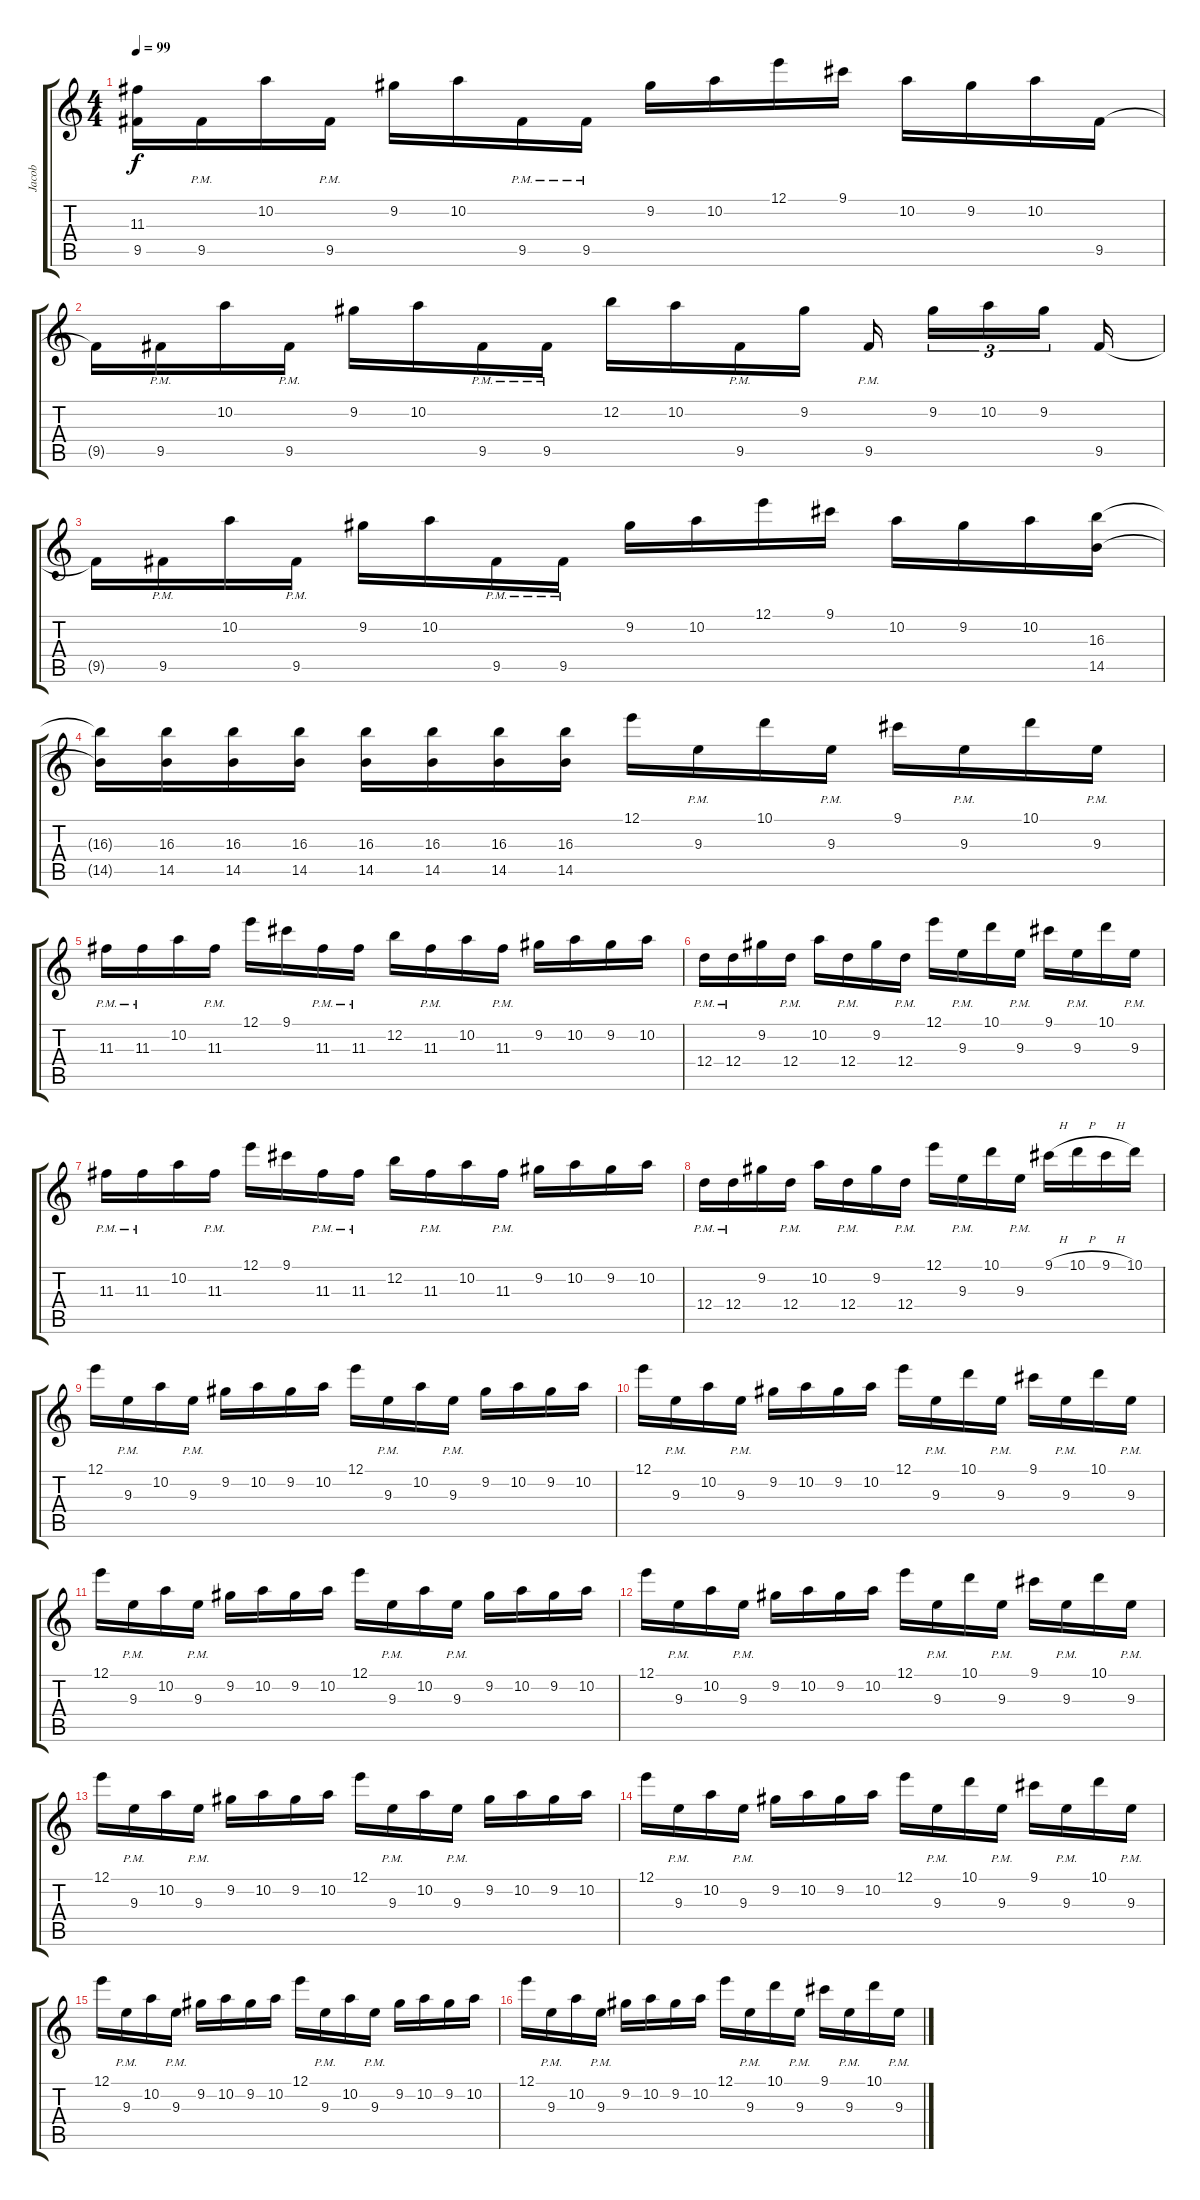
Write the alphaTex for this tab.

\track ("Jacob" "Jacob") {instrument overdrivenguitar}
\staff {score tabs}
\tuning (E4 B3 G3 D3 A2 D2) {hide}
\ts (4 4)
\tempo 99
\clef g2
\ks c
(11.3{t} 9.5{t}).16{dy f} 9.5{pm}.16 10.2.16 9.5{pm}.16 9.2.16 10.2.16 9.5{pm}.16 9.5{pm}.16 9.2.16 10.2.16 12.1.16 9.1.16 10.2.16 9.2.16 10.2.16 9.5.16 |
9.5{t}.16 9.5{pm}.16 10.2.16 9.5{pm}.16 9.2.16 10.2.16 9.5{pm}.16 9.5{pm}.16 12.2.16 10.2.16 9.5{pm}.16 9.2.16 9.5{pm}.16{beam splitsecondary} 9.2.16{tu (3 2)} 10.2.16{tu (3 2)} 9.2.16{tu (3 2) beam splitsecondary} 9.5.16 |
9.5{t}.16 9.5{pm}.16 10.2.16 9.5{pm}.16 9.2.16 10.2.16 9.5{pm}.16 9.5{pm}.16 9.2.16 10.2.16 12.1.16 9.1.16 10.2.16 9.2.16 10.2.16 (16.3 14.5).16 |
(16.3{t} 14.5{t}).16 (16.3 14.5).16 (16.3 14.5).16 (16.3 14.5).16 (16.3 14.5).16 (16.3 14.5).16 (16.3 14.5).16 (16.3 14.5).16 12.1.16 9.3{pm}.16 10.1.16 9.3{pm}.16 9.1.16 9.3{pm}.16 10.1.16 9.3{pm}.16 |
11.3{pm}.16 11.3{pm}.16 10.2.16 11.3{pm}.16 12.1.16 9.1.16 11.3{pm}.16 11.3{pm}.16 12.2.16 11.3{pm}.16 10.2.16 11.3{pm}.16 9.2.16 10.2.16 9.2.16 10.2.16 |
12.4{pm}.16 12.4{pm}.16 9.2.16 12.4{pm}.16 10.2.16 12.4{pm}.16 9.2.16 12.4{pm}.16 12.1.16 9.3{pm}.16 10.1.16 9.3{pm}.16 9.1.16 9.3{pm}.16 10.1.16 9.3{pm}.16 |
11.3{pm}.16 11.3{pm}.16 10.2.16 11.3{pm}.16 12.1.16 9.1.16 11.3{pm}.16 11.3{pm}.16 12.2.16 11.3{pm}.16 10.2.16 11.3{pm}.16 9.2.16 10.2.16 9.2.16 10.2.16 |
12.4{pm}.16 12.4{pm}.16 9.2.16 12.4{pm}.16 10.2.16 12.4{pm}.16 9.2.16 12.4{pm}.16 12.1.16 9.3{pm}.16 10.1.16 9.3{pm}.16 9.1{h}.16 10.1{h}.16 9.1{h}.16 10.1.16 |
12.1.16 9.3{pm}.16 10.2.16 9.3{pm}.16 9.2.16 10.2.16 9.2.16 10.2.16 12.1.16 9.3{pm}.16 10.2.16 9.3{pm}.16 9.2.16 10.2.16 9.2.16 10.2.16 |
12.1.16 9.3{pm}.16 10.2.16 9.3{pm}.16 9.2.16 10.2.16 9.2.16 10.2.16 12.1.16 9.3{pm}.16 10.1.16 9.3{pm}.16 9.1.16 9.3{pm}.16 10.1.16 9.3{pm}.16 |
12.1.16 9.3{pm}.16 10.2.16 9.3{pm}.16 9.2.16 10.2.16 9.2.16 10.2.16 12.1.16 9.3{pm}.16 10.2.16 9.3{pm}.16 9.2.16 10.2.16 9.2.16 10.2.16 |
12.1.16 9.3{pm}.16 10.2.16 9.3{pm}.16 9.2.16 10.2.16 9.2.16 10.2.16 12.1.16 9.3{pm}.16 10.1.16 9.3{pm}.16 9.1.16 9.3{pm}.16 10.1.16 9.3{pm}.16 |
12.1.16 9.3{pm}.16 10.2.16 9.3{pm}.16 9.2.16 10.2.16 9.2.16 10.2.16 12.1.16 9.3{pm}.16 10.2.16 9.3{pm}.16 9.2.16 10.2.16 9.2.16 10.2.16 |
12.1.16 9.3{pm}.16 10.2.16 9.3{pm}.16 9.2.16 10.2.16 9.2.16 10.2.16 12.1.16 9.3{pm}.16 10.1.16 9.3{pm}.16 9.1.16 9.3{pm}.16 10.1.16 9.3{pm}.16 |
12.1.16 9.3{pm}.16 10.2.16 9.3{pm}.16 9.2.16 10.2.16 9.2.16 10.2.16 12.1.16 9.3{pm}.16 10.2.16 9.3{pm}.16 9.2.16 10.2.16 9.2.16 10.2.16 |
12.1.16 9.3{pm}.16 10.2.16 9.3{pm}.16 9.2.16 10.2.16 9.2.16 10.2.16 12.1.16 9.3{pm}.16 10.1.16 9.3{pm}.16 9.1.16 9.3{pm}.16 10.1.16 9.3{pm}.16
